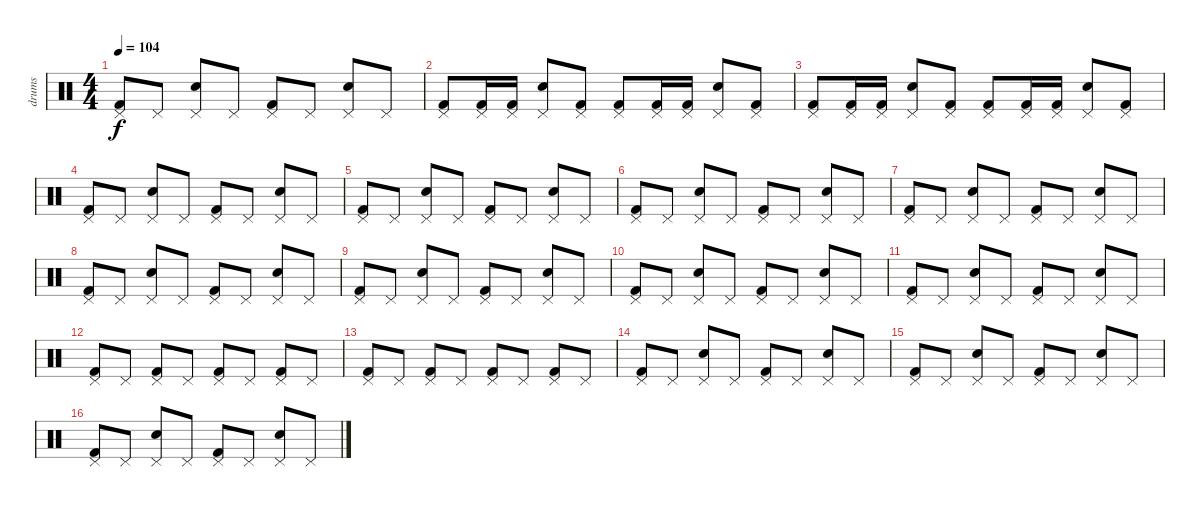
\track ("drums" "drums") {instrument percussion}
\staff {score}
\articulation defaults
\ts (4 4)
\tempo 104
\clef neutral
\ks c
("Kick (hit) 2" "Pedal Hi-Hat (hit)").8{dy f} "Pedal Hi-Hat (hit)".8 ("Snare (hit) 2" "Pedal Hi-Hat (hit)").8 "Pedal Hi-Hat (hit)".8 ("Kick (hit) 2" "Pedal Hi-Hat (hit)").8 "Pedal Hi-Hat (hit)".8 ("Snare (hit) 2" "Pedal Hi-Hat (hit)").8 "Pedal Hi-Hat (hit)".8 |
("Kick (hit) 2" "Pedal Hi-Hat (hit)").8 ("Kick (hit) 2" "Pedal Hi-Hat (hit)").16 ("Kick (hit) 2" "Pedal Hi-Hat (hit)").16 ("Snare (hit) 2" "Pedal Hi-Hat (hit)").8 ("Kick (hit) 2" "Pedal Hi-Hat (hit)").8 ("Kick (hit) 2" "Pedal Hi-Hat (hit)").8 ("Kick (hit) 2" "Pedal Hi-Hat (hit)").16 ("Kick (hit) 2" "Pedal Hi-Hat (hit)").16 ("Snare (hit) 2" "Pedal Hi-Hat (hit)").8 ("Kick (hit) 2" "Pedal Hi-Hat (hit)").8 |
("Kick (hit) 2" "Pedal Hi-Hat (hit)").8 ("Kick (hit) 2" "Pedal Hi-Hat (hit)").16 ("Kick (hit) 2" "Pedal Hi-Hat (hit)").16 ("Snare (hit) 2" "Pedal Hi-Hat (hit)").8 ("Kick (hit) 2" "Pedal Hi-Hat (hit)").8 ("Kick (hit) 2" "Pedal Hi-Hat (hit)").8 ("Kick (hit) 2" "Pedal Hi-Hat (hit)").16 ("Kick (hit) 2" "Pedal Hi-Hat (hit)").16 ("Snare (hit) 2" "Pedal Hi-Hat (hit)").8 ("Kick (hit) 2" "Pedal Hi-Hat (hit)").8 |
("Kick (hit) 2" "Pedal Hi-Hat (hit)").8 "Pedal Hi-Hat (hit)".8 ("Snare (hit) 2" "Pedal Hi-Hat (hit)").8 "Pedal Hi-Hat (hit)".8 ("Kick (hit) 2" "Pedal Hi-Hat (hit)").8 "Pedal Hi-Hat (hit)".8 ("Snare (hit) 2" "Pedal Hi-Hat (hit)").8 "Pedal Hi-Hat (hit)".8 |
("Kick (hit) 2" "Pedal Hi-Hat (hit)").8 "Pedal Hi-Hat (hit)".8 ("Snare (hit) 2" "Pedal Hi-Hat (hit)").8 "Pedal Hi-Hat (hit)".8 ("Kick (hit) 2" "Pedal Hi-Hat (hit)").8 "Pedal Hi-Hat (hit)".8 ("Snare (hit) 2" "Pedal Hi-Hat (hit)").8 "Pedal Hi-Hat (hit)".8 |
("Kick (hit) 2" "Pedal Hi-Hat (hit)").8 "Pedal Hi-Hat (hit)".8 ("Snare (hit) 2" "Pedal Hi-Hat (hit)").8 "Pedal Hi-Hat (hit)".8 ("Kick (hit) 2" "Pedal Hi-Hat (hit)").8 "Pedal Hi-Hat (hit)".8 ("Snare (hit) 2" "Pedal Hi-Hat (hit)").8 "Pedal Hi-Hat (hit)".8 |
("Kick (hit) 2" "Pedal Hi-Hat (hit)").8 "Pedal Hi-Hat (hit)".8 ("Snare (hit) 2" "Pedal Hi-Hat (hit)").8 "Pedal Hi-Hat (hit)".8 ("Kick (hit) 2" "Pedal Hi-Hat (hit)").8 "Pedal Hi-Hat (hit)".8 ("Snare (hit) 2" "Pedal Hi-Hat (hit)").8 "Pedal Hi-Hat (hit)".8 |
("Kick (hit) 2" "Pedal Hi-Hat (hit)").8 "Pedal Hi-Hat (hit)".8 ("Snare (hit) 2" "Pedal Hi-Hat (hit)").8 "Pedal Hi-Hat (hit)".8 ("Kick (hit) 2" "Pedal Hi-Hat (hit)").8 "Pedal Hi-Hat (hit)".8 ("Snare (hit) 2" "Pedal Hi-Hat (hit)").8 "Pedal Hi-Hat (hit)".8 |
("Kick (hit) 2" "Pedal Hi-Hat (hit)").8 "Pedal Hi-Hat (hit)".8 ("Snare (hit) 2" "Pedal Hi-Hat (hit)").8 "Pedal Hi-Hat (hit)".8 ("Kick (hit) 2" "Pedal Hi-Hat (hit)").8 "Pedal Hi-Hat (hit)".8 ("Snare (hit) 2" "Pedal Hi-Hat (hit)").8 "Pedal Hi-Hat (hit)".8 |
("Kick (hit) 2" "Pedal Hi-Hat (hit)").8 "Pedal Hi-Hat (hit)".8 ("Snare (hit) 2" "Pedal Hi-Hat (hit)").8 "Pedal Hi-Hat (hit)".8 ("Kick (hit) 2" "Pedal Hi-Hat (hit)").8 "Pedal Hi-Hat (hit)".8 ("Snare (hit) 2" "Pedal Hi-Hat (hit)").8 "Pedal Hi-Hat (hit)".8 |
("Kick (hit) 2" "Pedal Hi-Hat (hit)").8 "Pedal Hi-Hat (hit)".8 ("Snare (hit) 2" "Pedal Hi-Hat (hit)").8 "Pedal Hi-Hat (hit)".8 ("Kick (hit) 2" "Pedal Hi-Hat (hit)").8 "Pedal Hi-Hat (hit)".8 ("Snare (hit) 2" "Pedal Hi-Hat (hit)").8 "Pedal Hi-Hat (hit)".8 |
("Kick (hit) 2" "Pedal Hi-Hat (hit)").8 "Pedal Hi-Hat (hit)".8 ("Kick (hit) 2" "Pedal Hi-Hat (hit)").8 "Pedal Hi-Hat (hit)".8 ("Kick (hit) 2" "Pedal Hi-Hat (hit)").8 "Pedal Hi-Hat (hit)".8 ("Kick (hit) 2" "Pedal Hi-Hat (hit)").8 "Pedal Hi-Hat (hit)".8 |
("Kick (hit) 2" "Pedal Hi-Hat (hit)").8 "Pedal Hi-Hat (hit)".8 ("Kick (hit) 2" "Pedal Hi-Hat (hit)").8 "Pedal Hi-Hat (hit)".8 ("Kick (hit) 2" "Pedal Hi-Hat (hit)").8 "Pedal Hi-Hat (hit)".8 ("Kick (hit) 2" "Pedal Hi-Hat (hit)").8 "Pedal Hi-Hat (hit)".8 |
("Kick (hit) 2" "Pedal Hi-Hat (hit)").8 "Pedal Hi-Hat (hit)".8 ("Snare (hit) 2" "Pedal Hi-Hat (hit)").8 "Pedal Hi-Hat (hit)".8 ("Kick (hit) 2" "Pedal Hi-Hat (hit)").8 "Pedal Hi-Hat (hit)".8 ("Snare (hit) 2" "Pedal Hi-Hat (hit)").8 "Pedal Hi-Hat (hit)".8 |
("Kick (hit) 2" "Pedal Hi-Hat (hit)").8 "Pedal Hi-Hat (hit)".8 ("Snare (hit) 2" "Pedal Hi-Hat (hit)").8 "Pedal Hi-Hat (hit)".8 ("Kick (hit) 2" "Pedal Hi-Hat (hit)").8 "Pedal Hi-Hat (hit)".8 ("Snare (hit) 2" "Pedal Hi-Hat (hit)").8 "Pedal Hi-Hat (hit)".8 |
("Kick (hit) 2" "Pedal Hi-Hat (hit)").8 "Pedal Hi-Hat (hit)".8 ("Snare (hit) 2" "Pedal Hi-Hat (hit)").8 "Pedal Hi-Hat (hit)".8 ("Kick (hit) 2" "Pedal Hi-Hat (hit)").8 "Pedal Hi-Hat (hit)".8 ("Snare (hit) 2" "Pedal Hi-Hat (hit)").8 "Pedal Hi-Hat (hit)".8
